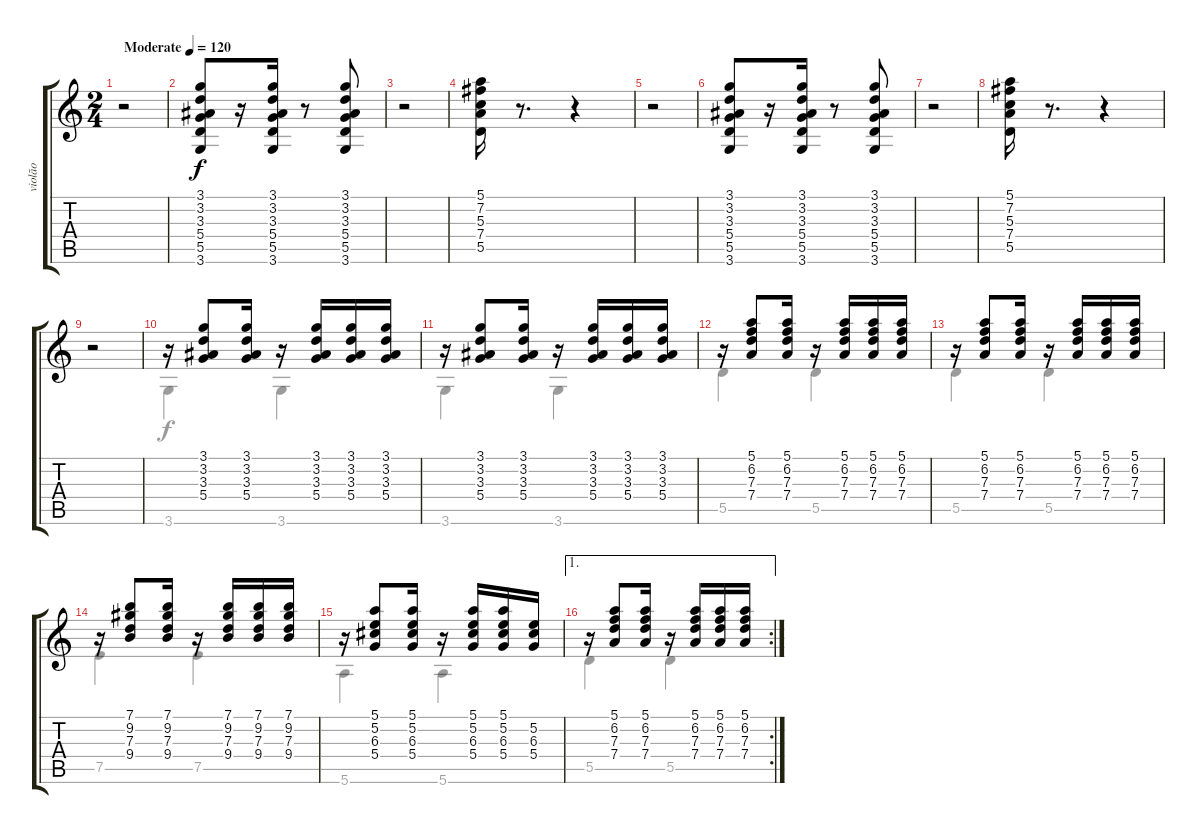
\track ("violão" "violão") {instrument acousticguitarsteel}
\staff {score tabs}
\tuning (E4 B3 G3 D3 A2 E2) {hide}
\voice
\ts (2 4)
\tempo (120 "Moderate")
\clef g2
\ks c
r.2{dy f instrument acousticguitarsteel} |
(3.1 3.2 3.3 5.4 5.5 3.6).8 r.16 (3.1 3.2 3.3 5.4 5.5 3.6).16 r.8 (3.1 3.2 3.3 5.4 5.5 3.6).8 |
r.2 |
(5.1 7.2 5.3 7.4 5.5).16 r.8{d} r.4 |
r.2 |
(3.1 3.2 3.3 5.4 5.5 3.6).8 r.16 (3.1 3.2 3.3 5.4 5.5 3.6).16 r.8 (3.1 3.2 3.3 5.4 5.5 3.6).8 |
r.2 |
(5.1 7.2 5.3 7.4 5.5).16 r.8{d} r.4 |
r.2 |
r.16 (3.1 3.2 3.3 5.4).8 (3.1 3.2 3.3 5.4).16 r.16 (3.1 3.2 3.3 5.4).16 (3.1 3.2 3.3 5.4).16 (3.1 3.2 3.3 5.4).16 |
r.16 (3.1 3.2 3.3 5.4).8 (3.1 3.2 3.3 5.4).16 r.16 (3.1 3.2 3.3 5.4).16 (3.1 3.2 3.3 5.4).16 (3.1 3.2 3.3 5.4).16 |
r.16 (5.1 6.2 7.3 7.4).8 (5.1 6.2 7.3 7.4).16 r.16 (5.1 6.2 7.3 7.4).16 (5.1 6.2 7.3 7.4).16 (5.1 6.2 7.3 7.4).16 |
r.16 (5.1 6.2 7.3 7.4).8 (5.1 6.2 7.3 7.4).16 r.16 (5.1 6.2 7.3 7.4).16 (5.1 6.2 7.3 7.4).16 (5.1 6.2 7.3 7.4).16 |
r.16 (7.1 9.2 7.3 9.4).8 (7.1 9.2 7.3 9.4).16 r.16 (7.1 9.2 7.3 9.4).16 (7.1 9.2 7.3 9.4).16 (7.1 9.2 7.3 9.4).16 |
r.16 (5.1 5.2 6.3 5.4).8 (5.1 5.2 6.3 5.4).16 r.16 (5.1 5.2 6.3 5.4).16 (5.1 5.2 6.3 5.4).16 (5.2 6.3 5.4).16 |
\ae 1
\rc 2
r.16 (5.1 6.2 7.3 7.4).8 (5.1 6.2 7.3 7.4).16 r.16 (5.1 6.2 7.3 7.4).16 (5.1 6.2 7.3 7.4).16 (5.1 6.2 7.3 7.4).16
\voice
\clef g2
\ottava regular
\simile none
\ks c
|
|
|
|
|
|
|
|
|
3.6.4 3.6.4 |
3.6.4 3.6.4 |
5.5.4 5.5.4 |
5.5.4 5.5.4 |
7.5.4 7.5.4 |
5.6.4 5.6.4 |
5.5.4 5.5.4
